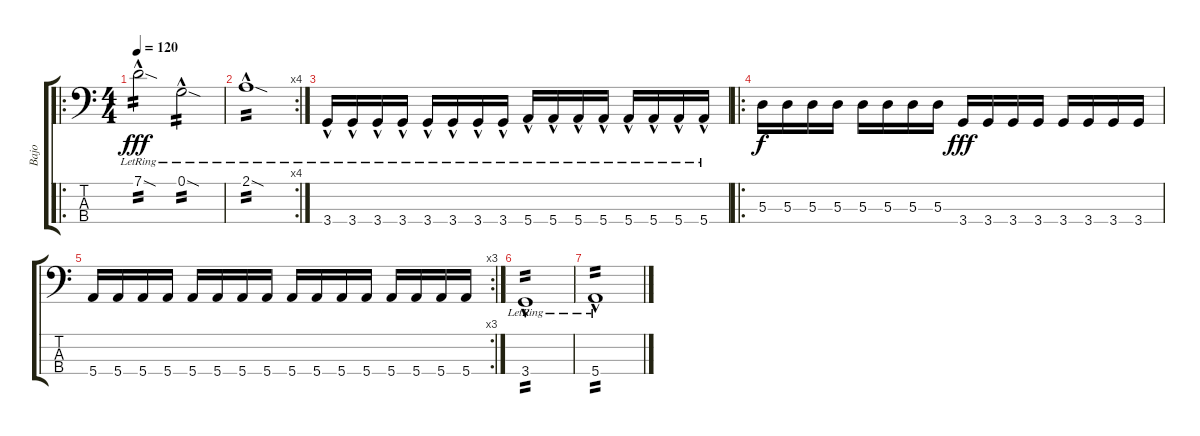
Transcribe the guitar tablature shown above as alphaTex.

\track ("Bajo" "Bajo") {instrument electricbasspick}
\staff {score tabs}
\tuning (G2 D2 A1 E1) {hide}
\ro
\ts (4 4)
\tempo 120
\clef f4
\ks c
7.1{sod hac lr}.2{tp 2 dy fff} 0.1{sod hac lr}.2{tp 2} |
\rc 4
2.1{sod hac lr}.1{tp 2} |
3.4{hac lr}.16 3.4{hac lr}.16 3.4{hac lr}.16 3.4{hac lr}.16 3.4{hac lr}.16 3.4{hac lr}.16 3.4{hac lr}.16 3.4{hac lr}.16 5.4{hac lr}.16 5.4{hac lr}.16 5.4{hac lr}.16 5.4{hac lr}.16 5.4{hac lr}.16 5.4{hac lr}.16 5.4{hac lr}.16 5.4{hac lr}.16 |
\ro
5.3.16{dy f} 5.3.16 5.3.16 5.3.16 5.3.16 5.3.16 5.3.16 5.3.16 3.4.16{dy fff} 3.4.16 3.4.16 3.4.16 3.4.16 3.4.16 3.4.16 3.4.16 |
\rc 3
5.4.16 5.4.16 5.4.16 5.4.16 5.4.16 5.4.16 5.4.16 5.4.16 5.4.16 5.4.16 5.4.16 5.4.16 5.4.16 5.4.16 5.4.16 5.4.16 |
3.4{hac lr}.1{tp 2} |
5.4{hac lr}.1{tp 2}
